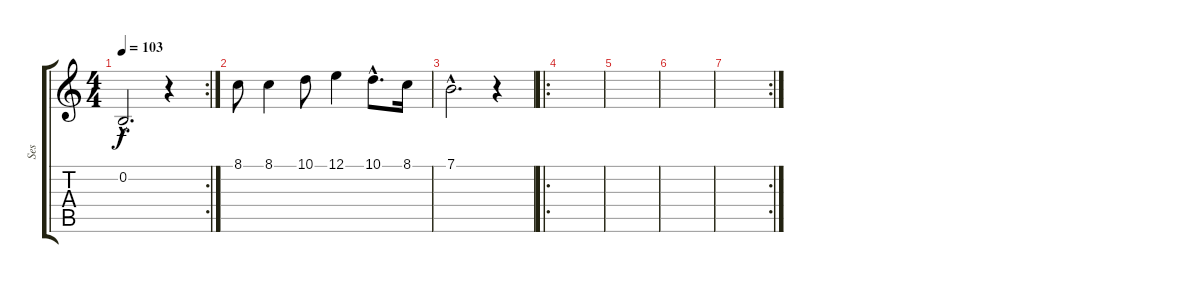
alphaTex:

\track ("Ses" "Ses") {instrument synthstrings2}
\staff {score tabs}
\tuning (E4 B3 G3 D3 A2 E2) {hide}
\rc 2
\ts (4 4)
\tempo 103
\clef g2
\ks c
0.2{hac}.2{d dy f} r.4 |
8.1.8 8.1.4 10.1.8 12.1.4 10.1{hac}.8{d} 8.1.16 |
7.1{hac}.2{d} r.4 |
\ro
|
|
|
\rc 2
